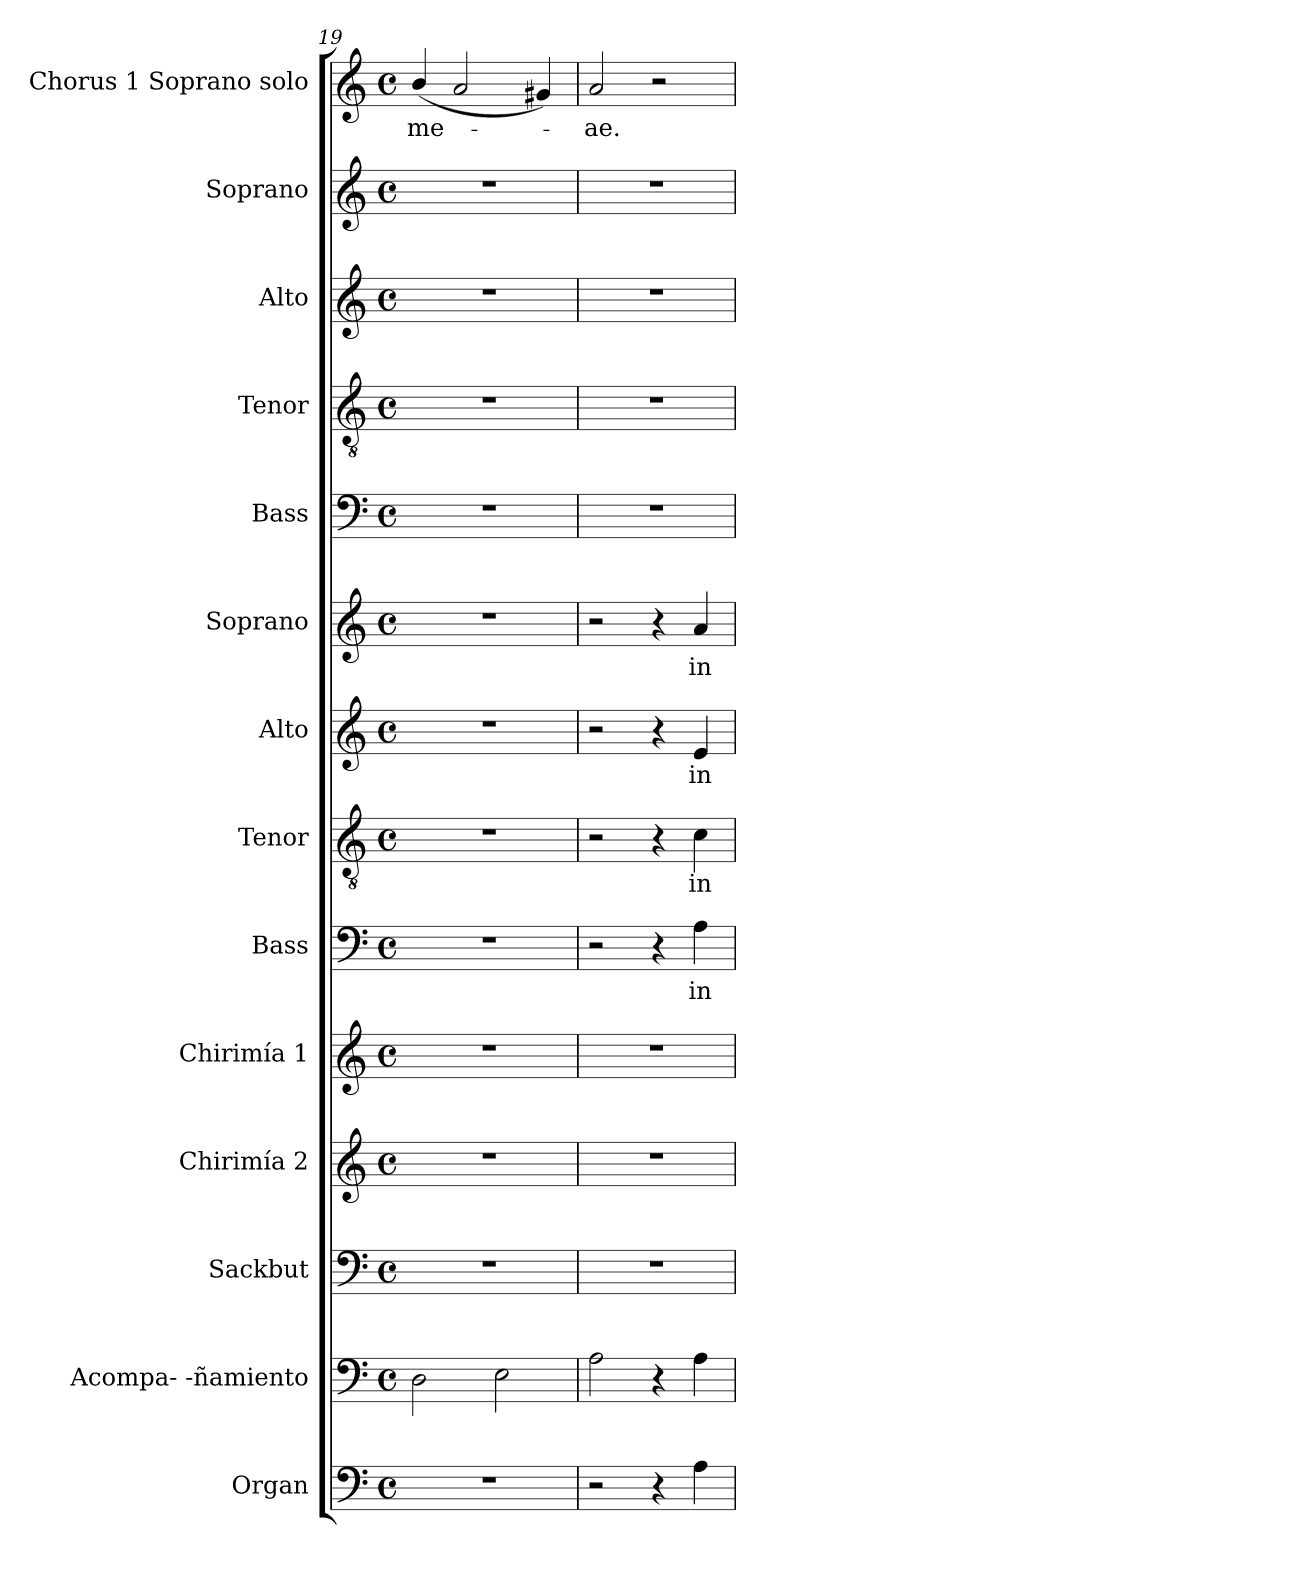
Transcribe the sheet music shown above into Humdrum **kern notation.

**kern	**kern	**kern	**kern	**kern	**kern	**text	**kern	**text	**kern	**text	**kern	**text	**kern	**kern	**kern	**kern	**kern	**text
*part14	*part13	*part12	*part11	*part10	*part9	*part9	*part8	*part8	*part7	*part7	*part6	*part6	*part5	*part4	*part3	*part2	*part1	*part1
*staff14	*staff13	*staff12	*staff11	*staff10	*staff9	*staff9	*staff8	*staff8	*staff7	*staff7	*staff6	*staff6	*staff5	*staff4	*staff3	*staff2	*staff1	*staff1
*I"Organ	*I"Acompa- -ñamiento	*I"Sackbut	*I"Chirimía 2	*I"Chirimía 1	*I"Bass	*	*I"Tenor	*	*I"Alto	*	*I"Soprano	*	*I"Bass	*I"Tenor	*I"Alto	*I"Soprano	*I"Chorus 1 Soprano solo	*
*I'Org.	*I'Ac.	*I'Scbt.	*I'Chi.	*I'Chi.	*I'B.	*	*I'T.	*	*I'A.	*	*I'S.	*	*I'B.	*I'T.	*I'A.	*I'S.	*I'S.	*
*clefF4	*clefF4	*clefF4	*clefG2	*clefG2	*clefF4	*	*clefGv2	*	*clefG2	*	*clefG2	*	*clefF4	*clefGv2	*clefG2	*clefG2	*clefG2	*
*	*	*	*	*	*	*	*ITrd7c12	*	*	*	*	*	*	*ITrd7c12	*	*	*	*
*k[]	*k[]	*k[]	*k[]	*k[]	*k[]	*	*k[]	*	*k[]	*	*k[]	*	*k[]	*k[]	*k[]	*k[]	*k[]	*
*C:	*C:	*C:	*C:	*C:	*C:	*	*C:	*	*C:	*	*C:	*	*C:	*C:	*C:	*C:	*C:	*
*M4/4	*M4/4	*M4/4	*M4/4	*M4/4	*M4/4	*	*M4/4	*	*M4/4	*	*M4/4	*	*M4/4	*M4/4	*M4/4	*M4/4	*M4/4	*
*met(c)	*met(c)	*met(c)	*met(c)	*met(c)	*met(c)	*	*met(c)	*	*met(c)	*	*met(c)	*	*met(c)	*met(c)	*met(c)	*met(c)	*met(c)	*
=19	=19	=19	=19	=19	=19	=19	=19	=19	=19	=19	=19	=19	=19	=19	=19	=19	=19	=19
!	!	!	!	!	!	!	!	!	!	!	!	!	!	!	!	!	!	!LO:LY:b:color=#000000
1r	2Di\	1r	1r	1r	1r	.	1r	.	1r	.	1r	.	1r	1r	1r	1r	(4bi/	me-
.	.	.	.	.	.	.	.	.	.	.	.	.	.	.	.	.	2ai/	.
.	2Ei\	.	.	.	.	.	.	.	.	.	.	.	.	.	.	.	.	.
.	.	.	.	.	.	.	.	.	.	.	.	.	.	.	.	.	4g#Xi/)	.
!!LO:PB:g=z
=20	=20	=20	=20	=20	=20	=20	=20	=20	=20	=20	=20	=20	=20	=20	=20	=20	=20	=20
!	!	!	!	!	!	!	!	!	!	!	!	!	!	!	!	!	!	!LO:LY:b:color=#000000
2r	2Ai\	1r	1r	1r	2r	.	2r	.	2r	.	2r	.	1r	1r	1r	1r	2ai/	-ae.
4r	4r	.	.	.	4r	.	4r	.	4r	.	4r	.	.	.	.	.	2r	.
!	!	!	!	!	!	!LO:LY:b:color=#000000	!	!	!	!	!	!	!	!	!	!	!	!
!	!	!	!	!	!	!	!	!LO:LY:b:color=#000000	!	!	!	!	!	!	!	!	!	!
!	!	!	!	!	!	!	!	!	!	!LO:LY:b:color=#000000	!	!	!	!	!	!	!	!
!	!	!	!	!	!	!	!	!	!	!	!	!LO:LY:b:color=#000000	!	!	!	!	!	!
4Ai\	4Ai\	.	.	.	4Ai\	in	4Ci\	in	4ei/	in	4ai/	in	.	.	.	.	.	.
=	=	=	=	=	=	=	=	=	=	=	=	=	=	=	=	=	=	=
*-	*-	*-	*-	*-	*-	*-	*-	*-	*-	*-	*-	*-	*-	*-	*-	*-	*-	*-
